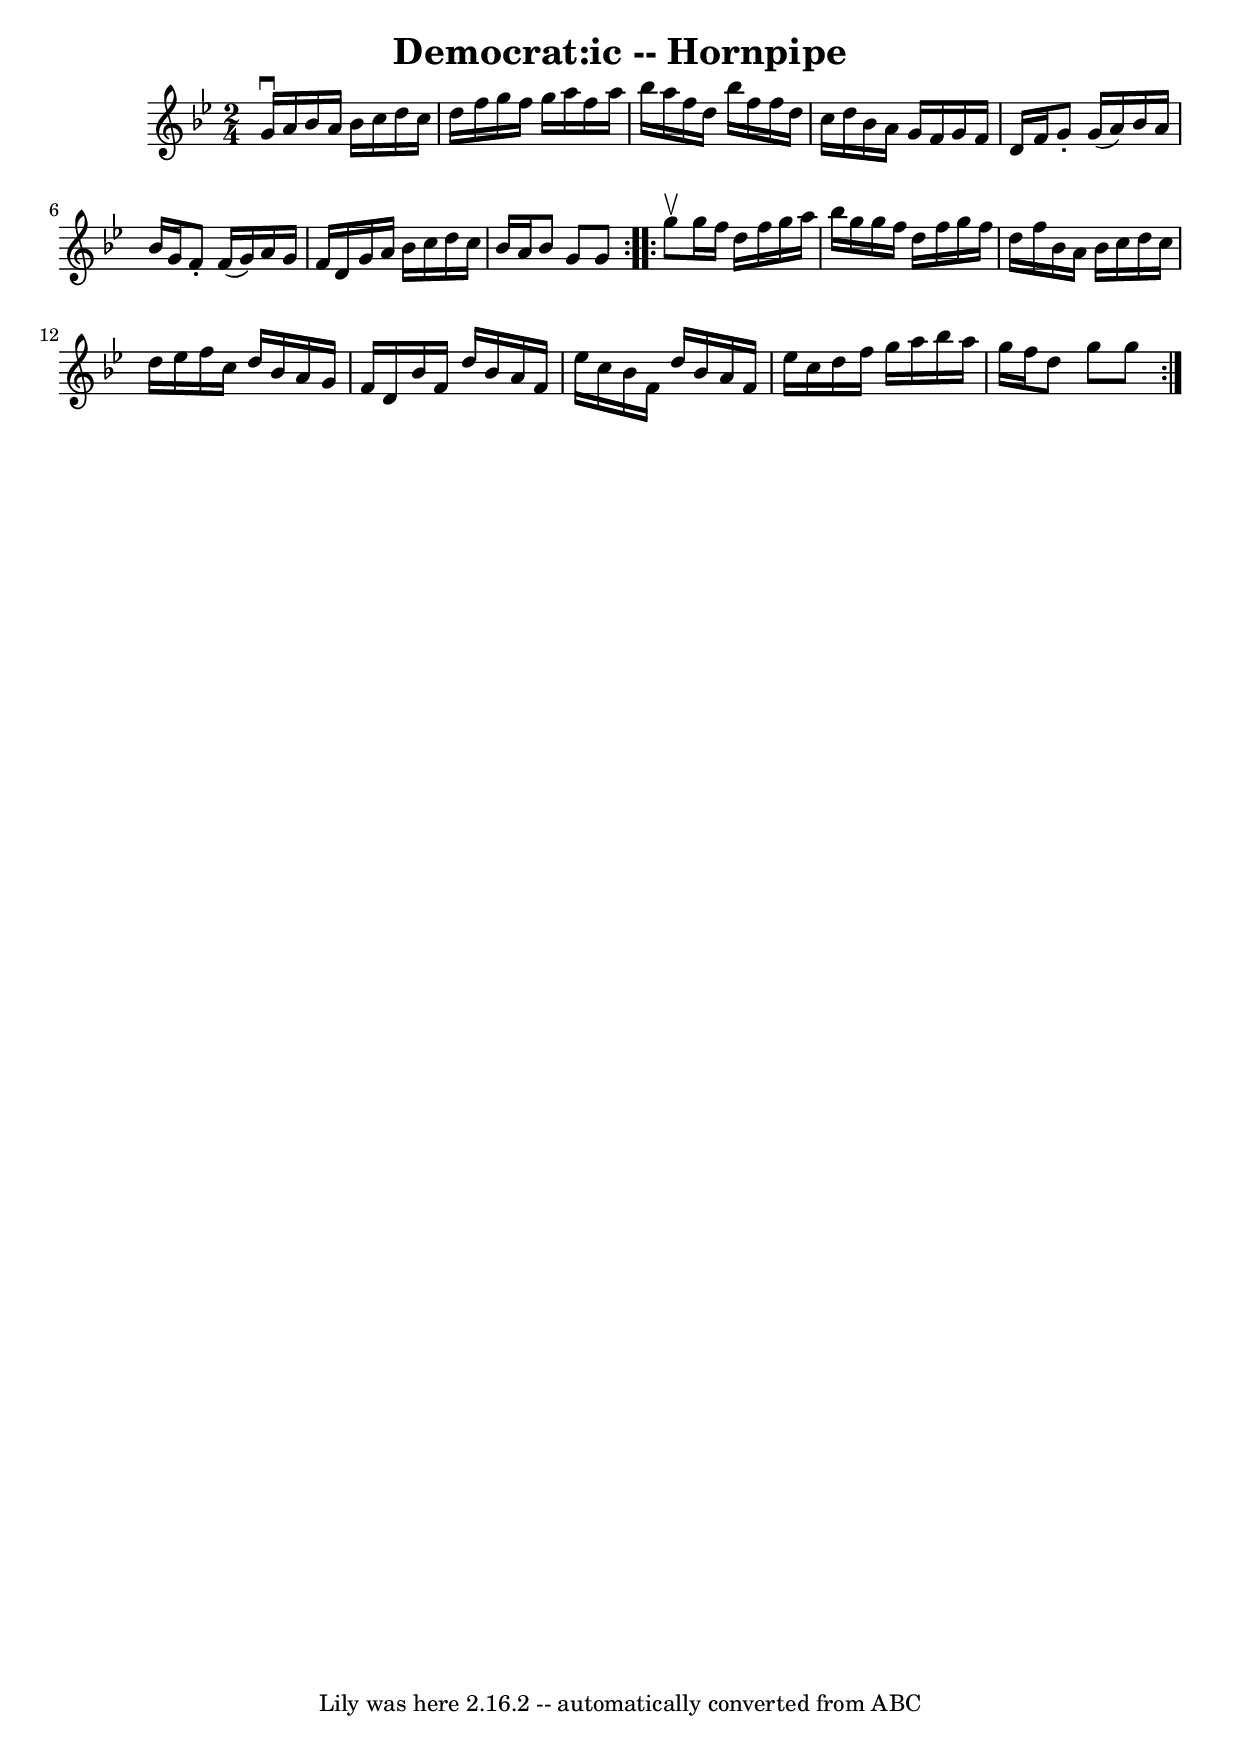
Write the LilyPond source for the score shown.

\version "2.16.2"
\include "Mammoth.ily"
\header {
  %% book = "Cole's 1000 Fiddle Tunes"
  crossRefNumber = "1"
  footnotes = ""
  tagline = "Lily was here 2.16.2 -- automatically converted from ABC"
  title = "Democrat:ic -- Hornpipe"

}
voicedefault =  {



  \repeat volta 2 {

    \time 2/4 
    \key g \minor
    g'16^\downbow a'16  |
    bes'16 a'16    
    bes'16 c''16 d''16 c''16 d''16 f''16  |
    g''16 f''16  
    g''16 a''16 f''16 a''16 bes''16 a''16  |
    f''16    
    d''16 bes''16 f''16 f''16 d''16 c''16 d''16  |
    
    bes'16 a'16 g'16 f'16 g'16 f'16 d'16 f'16  |
    
    g'8-. g'16 (a'16) bes'16 a'16 bes'16 g'16  |
    f'8-. f'16 (g'16) a'16 g'16 f'16 d'16  |
    g'16 a'16  
    bes'16 c''16 d''16 c''16 bes'16 a'16  |
    bes'8 g'8  
    g'8  
  }     
  \repeat volta 2 {
    g''8^\upbow |
    g''16 f''16    
    d''16 f''16 g''16 a''16 bes''16 g''16  |
    g''16 f''16 
    d''16 f''16 g''16 f''16 d''16 f''16  |
    bes'16    
    a'16 bes'16 c''16 d''16 c''16 d''16 ees''16  |
    f''16 
    c''16 d''16 bes'16 a'16 g'16 f'16 d'16  |
    
    bes'16 f'16 d''16 bes'16 a'16 f'16 ees''16 c''16  |
    
    bes'16 f'16 d''16 bes'16 a'16 f'16 ees''16 c''16   |
    d''16 f''16 g''16 a''16 bes''16 a''16 g''16    
    f''16  |
    d''8 g''8 g''8  
  }   

}

\score{
  <<

    \context Staff="default"
    {
      \voicedefault 
      
    }

  >>
  \layout {
    
  }
  \midi {
  }

}
